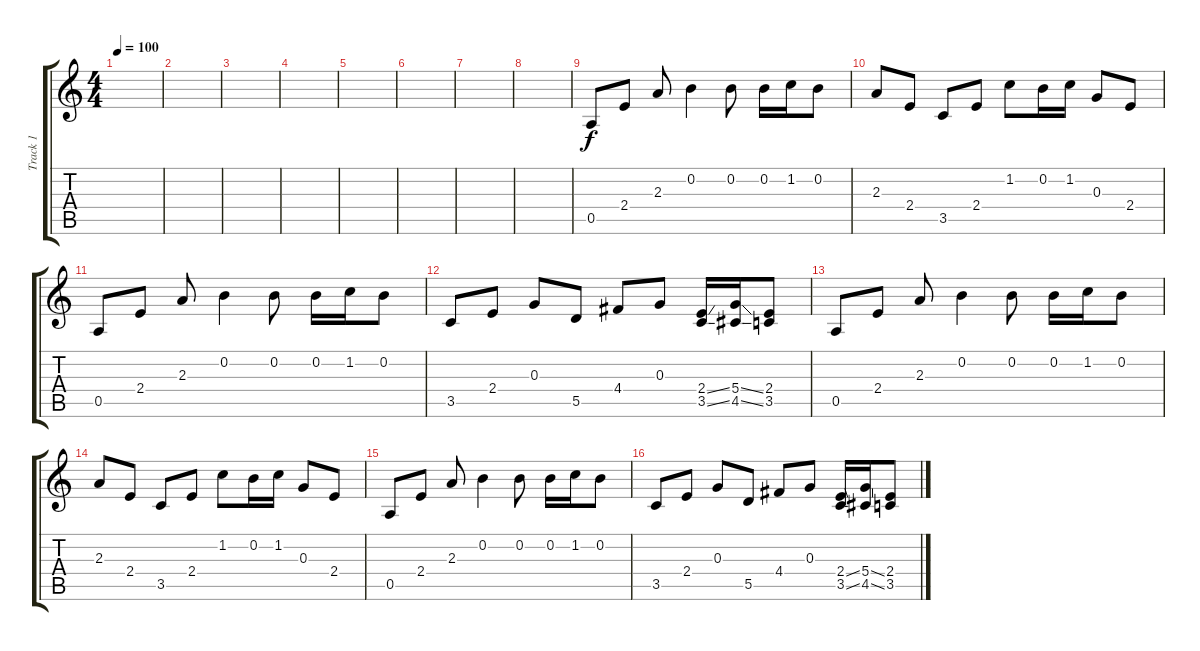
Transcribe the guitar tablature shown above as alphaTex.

\track ("Track 1" "Track 1") {instrument electricguitarclean}
\staff {score tabs}
\tuning (E4 B3 G3 D3 A2 E2) {hide}
\ts (4 4)
\tempo 100
\clef g2
\ks c
|
|
|
|
|
|
|
|
0.5.8 2.4.8 2.3.8 0.2.4 0.2.8 0.2.16 1.2.16 0.2.8 |
2.3.8 2.4.8 3.5.8 2.4.8 1.2.8 0.2.16 1.2.16 0.3.8 2.4.8 |
0.5.8 2.4.8 2.3.8 0.2.4 0.2.8 0.2.16 1.2.16 0.2.8 |
3.5.8 2.4.8 0.3.8 5.5.8 4.4.8 0.3.8 (2.4{ss} 3.5{ss}).16 (5.4{ss} 4.5{ss}).16 (2.4 3.5).8 |
0.5.8 2.4.8 2.3.8 0.2.4 0.2.8 0.2.16 1.2.16 0.2.8 |
2.3.8 2.4.8 3.5.8 2.4.8 1.2.8 0.2.16 1.2.16 0.3.8 2.4.8 |
0.5.8 2.4.8 2.3.8 0.2.4 0.2.8 0.2.16 1.2.16 0.2.8 |
3.5.8 2.4.8 0.3.8 5.5.8 4.4.8 0.3.8 (2.4{ss} 3.5{ss}).16 (5.4{ss} 4.5{ss}).16 (2.4 3.5).8
